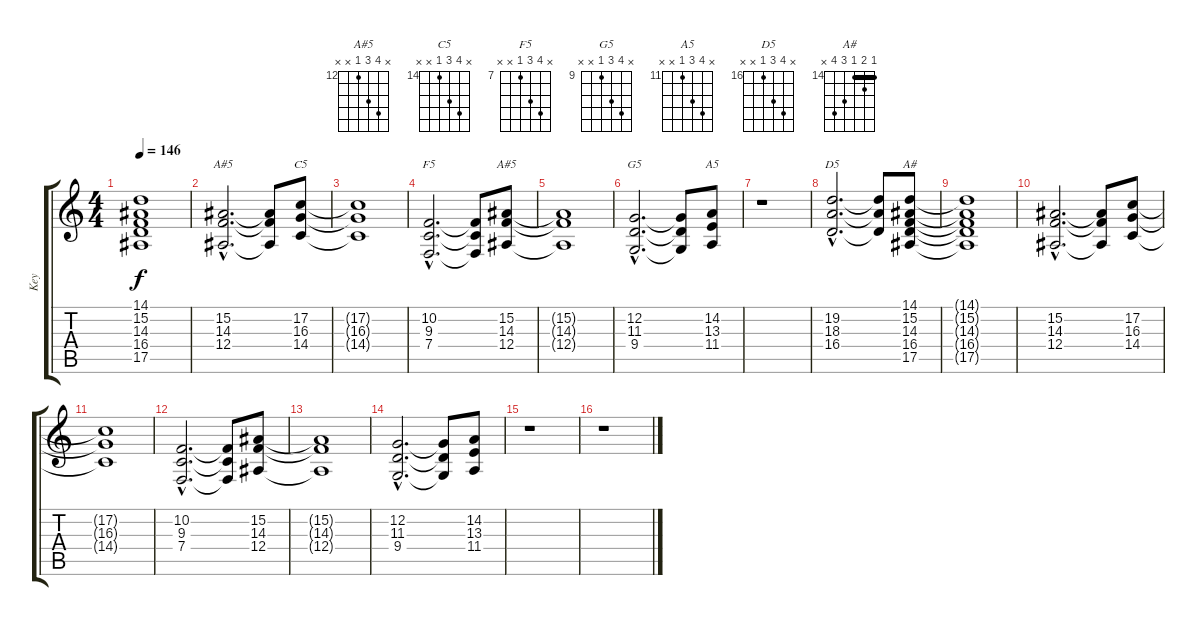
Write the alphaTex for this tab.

\track ("Key" "Key") {instrument pad7halo}
\staff {score tabs}
\tuning (C4 G3 Eb3 Bb2 F2 C2) {hide}
\chord ("A#5" x x 19 19 17 x) {firstfret 17 barre 19}
\chord ("C5" x 17 16 14 x x) {firstfret 14}
\chord ("F5" x 10 9 7 x x) {firstfret 7}
\chord ("A#5" x 15 14 12 x x) {firstfret 12}
\chord ("G5" x 12 11 9 x x) {firstfret 9}
\chord ("A5" x 14 13 11 x x) {firstfret 11}
\chord ("D5" x 19 18 16 x x) {firstfret 16}
\chord ("A#" 14 15 14 16 17 x) {firstfret 14 barre 14}
\ts (4 4)
\tempo 146
\clef g2
\ks c
(14.1{t} 15.2{t} 14.3{t} 16.4{t} 17.5{t}).1{dy f} |
(15.2{hac} 14.3{hac} 12.4{hac}).2{d ch "A#5"} (15.2{t} 14.3{t} 12.4{t}).8 (17.2 16.3 14.4).8{ch "C5"} |
(17.2{t} 16.3{t} 14.4{t}).1 |
(10.2{hac} 9.3{hac} 7.4{hac}).2{d ch "F5"} (10.2{t} 9.3{t} 7.4{t}).8 (15.2 14.3 12.4).8{ch "A#5"} |
(15.2{t} 14.3{t} 12.4{t}).1 |
(12.2{hac} 11.3{hac} 9.4{hac}).2{d ch "G5"} (12.2{t} 11.3{t} 9.4{t}).8 (14.2 13.3 11.4).8{ch "A5"} |
r.1 |
(19.2{hac} 18.3{hac} 16.4{hac}).2{d ch "D5"} (19.2{t} 18.3{t} 16.4{t}).8 (14.1 15.2 14.3 16.4 17.5).8{ch "A#"} |
(14.1{t} 15.2{t} 14.3{t} 16.4{t} 17.5{t}).1 |
(15.2{hac} 14.3{hac} 12.4{hac}).2{d} (15.2{t} 14.3{t} 12.4{t}).8 (17.2 16.3 14.4).8 |
(17.2{t} 16.3{t} 14.4{t}).1 |
(10.2{hac} 9.3{hac} 7.4{hac}).2{d} (10.2{t} 9.3{t} 7.4{t}).8 (15.2 14.3 12.4).8 |
(15.2{t} 14.3{t} 12.4{t}).1 |
(12.2{hac} 11.3{hac} 9.4{hac}).2{d} (12.2{t} 11.3{t} 9.4{t}).8 (14.2 13.3 11.4).8 |
r.1 |
r.1
